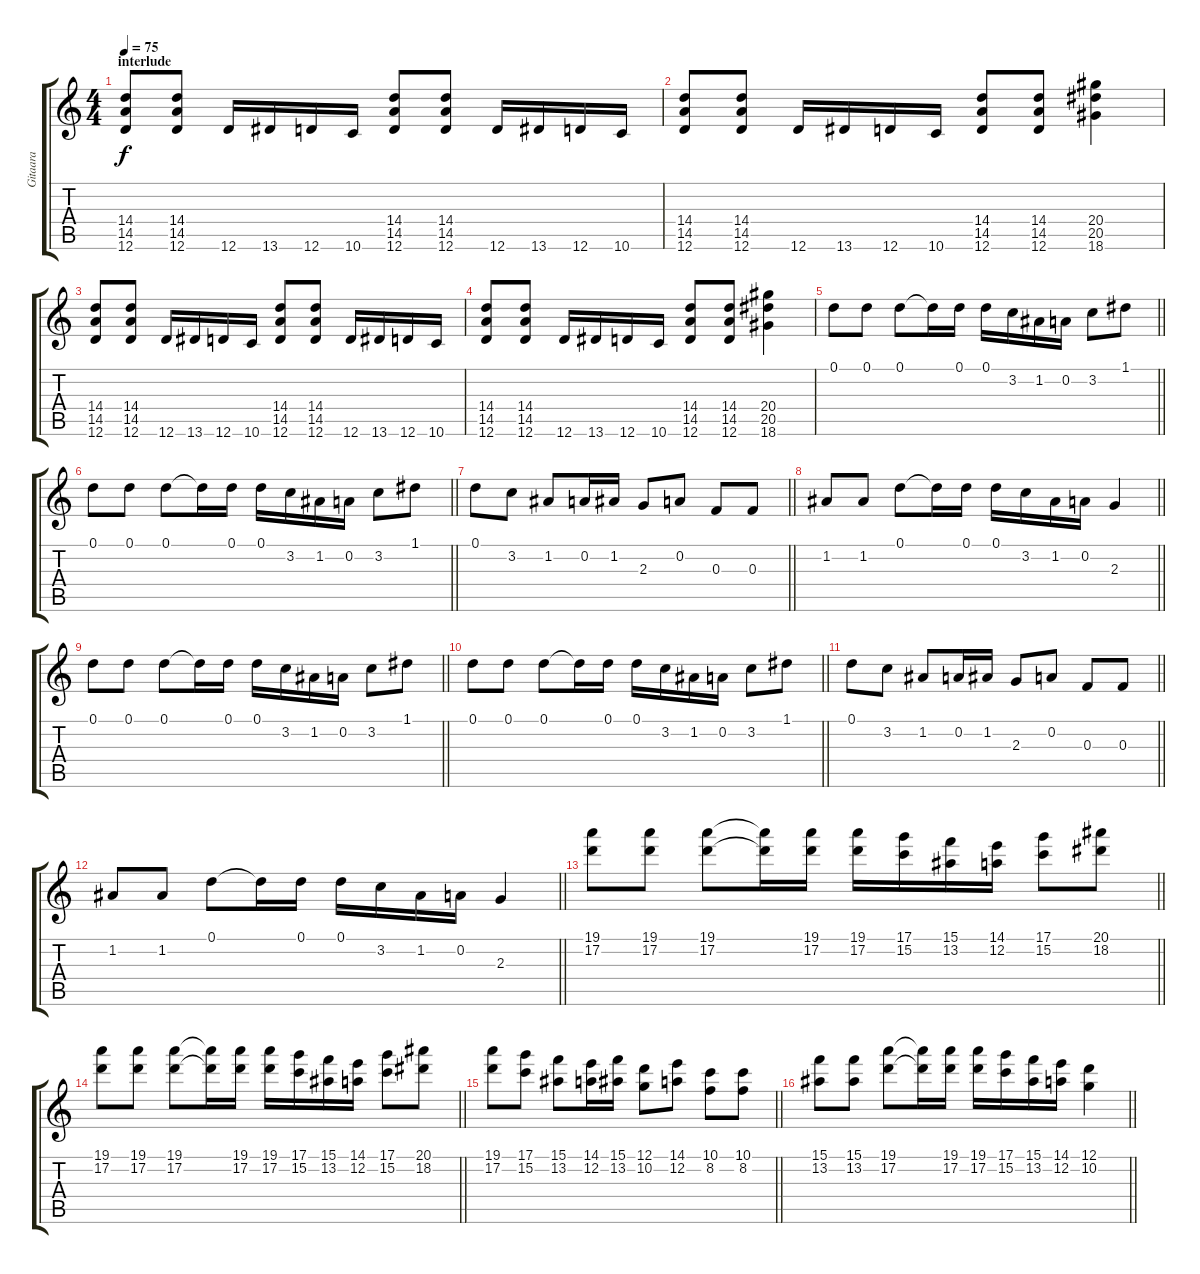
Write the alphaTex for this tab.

\track ("Gitaara" "Gitaara") {instrument distortionguitar}
\staff {score tabs}
\tuning (D4 A3 F3 C3 G2 D2) {hide}
\ts (4 4)
\section ("" "interlude")
\tempo 75
\clef g2
\ks c
(14.4 14.5 12.6).8{dy f} (14.4 14.5 12.6).8 12.6.16 13.6.16 12.6.16 10.6.16 (14.4 14.5 12.6).8 (14.4 14.5 12.6).8 12.6.16 13.6.16 12.6.16 10.6.16 |
(14.4 14.5 12.6).8 (14.4 14.5 12.6).8 12.6.16 13.6.16 12.6.16 10.6.16 (14.4 14.5 12.6).8 (14.4 14.5 12.6).8 (20.4 20.5 18.6).4 |
(14.4 14.5 12.6).8 (14.4 14.5 12.6).8 12.6.16 13.6.16 12.6.16 10.6.16 (14.4 14.5 12.6).8 (14.4 14.5 12.6).8 12.6.16 13.6.16 12.6.16 10.6.16 |
(14.4 14.5 12.6).8 (14.4 14.5 12.6).8 12.6.16 13.6.16 12.6.16 10.6.16 (14.4 14.5 12.6).8 (14.4 14.5 12.6).8 (20.4 20.5 18.6).4 |
\barLineRight lightlight
0.1.8 0.1.8 0.1.8 0.1{t}.16 0.1.16 0.1.16 3.2.16 1.2.16 0.2.16 3.2.8 1.1.8 |
\barLineRight lightlight
0.1.8 0.1.8 0.1.8 0.1{t}.16 0.1.16 0.1.16 3.2.16 1.2.16 0.2.16 3.2.8 1.1.8 |
\barLineRight lightlight
0.1.8 3.2.8 1.2.8 0.2.16 1.2.16 2.3.8 0.2.8 0.3.8 0.3.8 |
\barLineRight lightlight
1.2.8 1.2.8 0.1.8 0.1{t}.16 0.1.16 0.1.16 3.2.16 1.2.16 0.2.16 2.3.4 |
\barLineRight lightlight
0.1.8 0.1.8 0.1.8 0.1{t}.16 0.1.16 0.1.16 3.2.16 1.2.16 0.2.16 3.2.8 1.1.8 |
\barLineRight lightlight
0.1.8 0.1.8 0.1.8 0.1{t}.16 0.1.16 0.1.16 3.2.16 1.2.16 0.2.16 3.2.8 1.1.8 |
\barLineRight lightlight
0.1.8 3.2.8 1.2.8 0.2.16 1.2.16 2.3.8 0.2.8 0.3.8 0.3.8 |
\barLineRight lightlight
1.2.8 1.2.8 0.1.8 0.1{t}.16 0.1.16 0.1.16 3.2.16 1.2.16 0.2.16 2.3.4 |
\barLineRight lightlight
(19.1 17.2).8 (19.1 17.2).8 (19.1 17.2).8 (19.1{t} 17.2{t}).16 (19.1 17.2).16 (19.1 17.2).16 (17.1 15.2).16 (15.1 13.2).16 (14.1 12.2).16 (17.1 15.2).8 (20.1 18.2).8 |
\barLineRight lightlight
(19.1 17.2).8 (19.1 17.2).8 (19.1 17.2).8 (19.1{t} 17.2{t}).16 (19.1 17.2).16 (19.1 17.2).16 (17.1 15.2).16 (15.1 13.2).16 (14.1 12.2).16 (17.1 15.2).8 (20.1 18.2).8 |
\barLineRight lightlight
(19.1 17.2).8 (17.1 15.2).8 (15.1 13.2).8 (14.1 12.2).16 (15.1 13.2).16 (12.1 10.2).8 (14.1 12.2).8 (10.1 8.2).8 (10.1 8.2).8 |
\barLineRight lightlight
(15.1 13.2).8 (15.1 13.2).8 (19.1 17.2).8 (19.1{t} 17.2{t}).16 (19.1 17.2).16 (19.1 17.2).16 (17.1 15.2).16 (15.1 13.2).16 (14.1 12.2).16 (12.1 10.2).4
